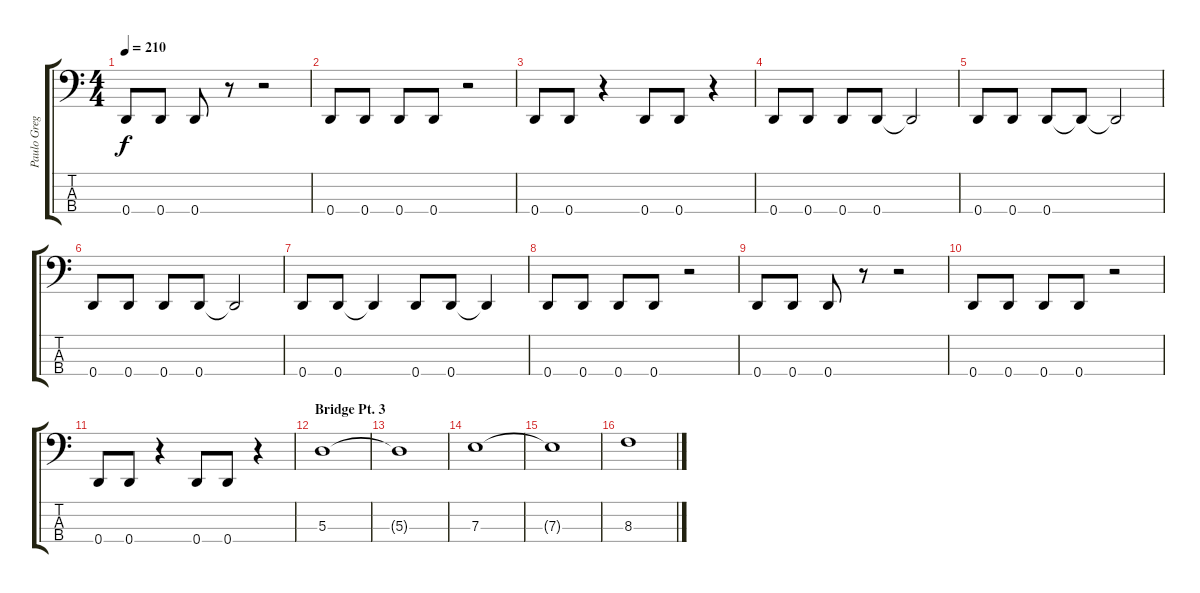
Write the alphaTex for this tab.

\track ("Paulo Gregoletto" "Paulo Greg") {instrument electricbasspick}
\staff {score tabs}
\tuning (G2 D2 A1 D1) {hide}
\ts (4 4)
\tempo 210
\clef f4
\ks c
0.4.8{dy f} 0.4.8 0.4.8 r.8 r.2 |
0.4.8 0.4.8 0.4.8 0.4.8 r.2 |
0.4.8 0.4.8 r.4 0.4.8 0.4.8 r.4 |
0.4.8 0.4.8 0.4.8 0.4.8 0.4{t}.2 |
0.4.8 0.4.8 0.4.8 0.4{t}.8 0.4{t}.2 |
0.4.8 0.4.8 0.4.8 0.4.8 0.4{t}.2 |
0.4.8 0.4.8 0.4{t}.4 0.4.8 0.4.8 0.4{t}.4 |
0.4.8 0.4.8 0.4.8 0.4.8 r.2 |
0.4.8 0.4.8 0.4.8 r.8 r.2 |
0.4.8 0.4.8 0.4.8 0.4.8 r.2 |
0.4.8 0.4.8 r.4 0.4.8 0.4.8 r.4 |
\section ("" "Bridge Pt. 3")
5.3.1 |
5.3{t}.1 |
7.3.1 |
7.3{t}.1 |
8.3.1
